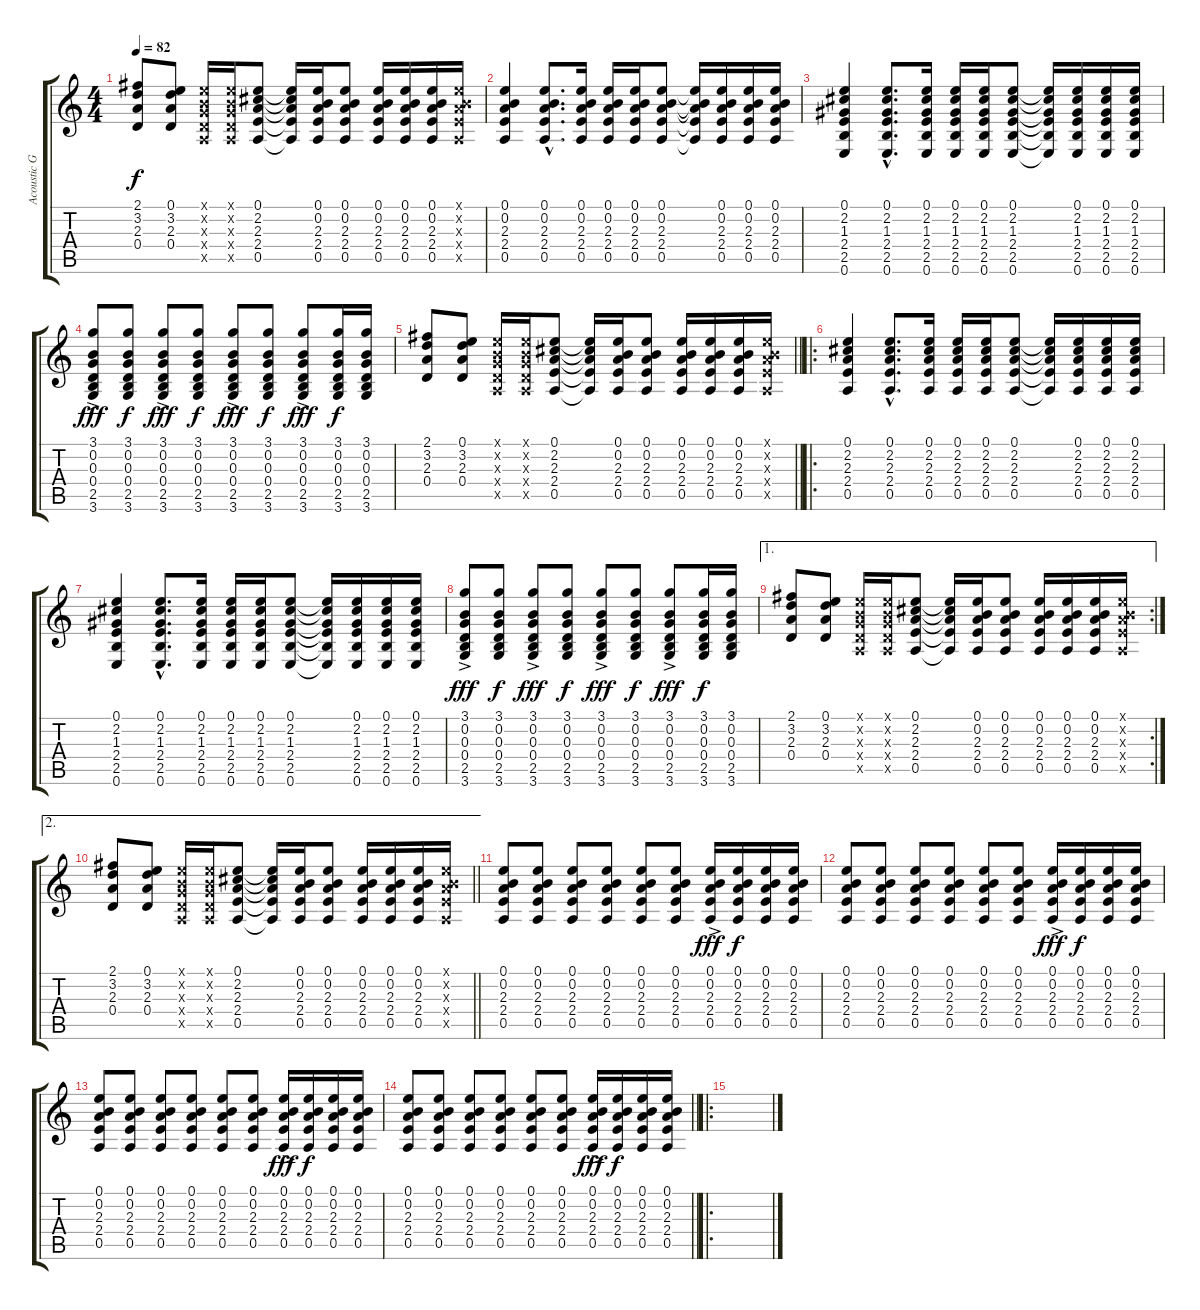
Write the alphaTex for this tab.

\track ("Acoustic Guitar" "Acoustic G") {instrument acousticguitarnylon}
\staff {score tabs}
\tuning (E4 B3 G3 D3 A2 E2) {hide}
\ts (4 4)
\tempo 82
\clef g2
\ks c
(2.1 3.2 2.3 0.4).8{dy f} (0.1 3.2 2.3 0.4).8 (0.1{x} 0.2{x} 0.3{x} 0.4{x} 0.5{x}).16 (0.1{x} 0.2{x} 0.3{x} 0.4{x} 0.5{x}).16 (0.1 2.2 2.3 2.4 0.5).8 (0.1{t} 2.2{t} 2.3{t} 2.4{t} 0.5{t}).16 (0.1 0.2 2.3 2.4 0.5).16 (0.1 0.2 2.3 2.4 0.5).8 (0.1 0.2 2.3 2.4 0.5).16 (0.1 0.2 2.3 2.4 0.5).16 (0.1 0.2 2.3 2.4 0.5).16 (0.1{x} 0.2{x} 2.3{x} 2.4{x} 0.5{x}).16 |
(0.1 0.2 2.3 2.4 0.5).4 (0.1{hac} 0.2{hac} 2.3{hac} 2.4{hac} 0.5{hac}).8{d} (0.1 0.2 2.3 2.4 0.5).16 (0.1 0.2 2.3 2.4 0.5).16 (0.1 0.2 2.3 2.4 0.5).16 (0.1 0.2 2.3 2.4 0.5).8 (0.1{t} 0.2{t} 2.3{t} 2.4{t} 0.5{t}).16 (0.1 0.2 2.3 2.4 0.5).16 (0.1 0.2 2.3 2.4 0.5).16 (0.1 0.2 2.3 2.4 0.5).16 |
(0.1 2.2 1.3 2.4 2.5 0.6).4 (0.1{hac} 2.2{hac} 1.3{hac} 2.4{hac} 2.5{hac} 0.6{hac}).8{d} (0.1 2.2 1.3 2.4 2.5 0.6).16 (0.1 2.2 1.3 2.4 2.5 0.6).16 (0.1 2.2 1.3 2.4 2.5 0.6).16 (0.1 2.2 1.3 2.4 2.5 0.6).8 (0.1{t} 2.2{t} 1.3{t} 2.4{t} 2.5{t} 0.6{t}).16 (0.1 2.2 1.3 2.4 2.5 0.6).16 (0.1 2.2 1.3 2.4 2.5 0.6).16 (0.1 2.2 1.3 2.4 2.5 0.6).16 |
(3.1{ac} 0.2{ac} 0.3{ac} 0.4{ac} 2.5{ac} 3.6{ac}).8{dy fff} (3.1 0.2 0.3 0.4 2.5 3.6).8{dy f} (3.1{ac} 0.2{ac} 0.3{ac} 0.4{ac} 2.5{ac} 3.6{ac}).8{dy fff} (3.1 0.2 0.3 0.4 2.5 3.6).8{dy f} (3.1{ac} 0.2{ac} 0.3{ac} 0.4{ac} 2.5{ac} 3.6{ac}).8{dy fff} (3.1 0.2 0.3 0.4 2.5 3.6).8{dy f} (3.1{ac} 0.2{ac} 0.3{ac} 0.4{ac} 2.5{ac} 3.6{ac}).8{dy fff} (3.1 0.2 0.3 0.4 2.5 3.6).16{dy f} (3.1 0.2 0.3 0.4 2.5 3.6).16 |
\barLineRight lightlight
(2.1 3.2 2.3 0.4).8 (0.1 3.2 2.3 0.4).8 (0.1{x} 0.2{x} 0.3{x} 0.4{x} 0.5{x}).16 (0.1{x} 0.2{x} 0.3{x} 0.4{x} 0.5{x}).16 (0.1 2.2 2.3 2.4 0.5).8 (0.1{t} 2.2{t} 2.3{t} 2.4{t} 0.5{t}).16 (0.1 0.2 2.3 2.4 0.5).16 (0.1 0.2 2.3 2.4 0.5).8 (0.1 0.2 2.3 2.4 0.5).16 (0.1 0.2 2.3 2.4 0.5).16 (0.1 0.2 2.3 2.4 0.5).16 (0.1{x} 0.2{x} 2.3{x} 2.4{x} 0.5{x}).16 |
\ro
(0.1 2.2 2.3 2.4 0.5).4 (0.1{hac} 2.2{hac} 2.3{hac} 2.4{hac} 0.5{hac}).8{d} (0.1 2.2 2.3 2.4 0.5).16 (0.1 2.2 2.3 2.4 0.5).16 (0.1 2.2 2.3 2.4 0.5).16 (0.1 2.2 2.3 2.4 0.5).8 (0.1{t} 2.2{t} 2.3{t} 2.4{t} 0.5{t}).16 (0.1 2.2 2.3 2.4 0.5).16 (0.1 2.2 2.3 2.4 0.5).16 (0.1 2.2 2.3 2.4 0.5).16 |
(0.1 2.2 1.3 2.4 2.5 0.6).4 (0.1{hac} 2.2{hac} 1.3{hac} 2.4{hac} 2.5{hac} 0.6{hac}).8{d} (0.1 2.2 1.3 2.4 2.5 0.6).16 (0.1 2.2 1.3 2.4 2.5 0.6).16 (0.1 2.2 1.3 2.4 2.5 0.6).16 (0.1 2.2 1.3 2.4 2.5 0.6).8 (0.1{t} 2.2{t} 1.3{t} 2.4{t} 2.5{t} 0.6{t}).16 (0.1 2.2 1.3 2.4 2.5 0.6).16 (0.1 2.2 1.3 2.4 2.5 0.6).16 (0.1 2.2 1.3 2.4 2.5 0.6).16 |
(3.1{ac} 0.2{ac} 0.3{ac} 0.4{ac} 2.5{ac} 3.6{ac}).8{dy fff} (3.1 0.2 0.3 0.4 2.5 3.6).8{dy f} (3.1{ac} 0.2{ac} 0.3{ac} 0.4{ac} 2.5{ac} 3.6{ac}).8{dy fff} (3.1 0.2 0.3 0.4 2.5 3.6).8{dy f} (3.1{ac} 0.2{ac} 0.3{ac} 0.4{ac} 2.5{ac} 3.6{ac}).8{dy fff} (3.1 0.2 0.3 0.4 2.5 3.6).8{dy f} (3.1{ac} 0.2{ac} 0.3{ac} 0.4{ac} 2.5{ac} 3.6{ac}).8{dy fff} (3.1 0.2 0.3 0.4 2.5 3.6).16{dy f} (3.1 0.2 0.3 0.4 2.5 3.6).16 |
\ae 1
\rc 2
(2.1 3.2 2.3 0.4).8 (0.1 3.2 2.3 0.4).8 (0.1{x} 0.2{x} 0.3{x} 0.4{x} 0.5{x}).16 (0.1{x} 0.2{x} 0.3{x} 0.4{x} 0.5{x}).16 (0.1 2.2 2.3 2.4 0.5).8 (0.1{t} 2.2{t} 2.3{t} 2.4{t} 0.5{t}).16 (0.1 0.2 2.3 2.4 0.5).16 (0.1 0.2 2.3 2.4 0.5).8 (0.1 0.2 2.3 2.4 0.5).16 (0.1 0.2 2.3 2.4 0.5).16 (0.1 0.2 2.3 2.4 0.5).16 (0.1{x} 0.2{x} 2.3{x} 2.4{x} 0.5{x}).16 |
\ae 2
\barLineRight lightlight
(2.1 3.2 2.3 0.4).8 (0.1 3.2 2.3 0.4).8 (0.1{x} 0.2{x} 0.3{x} 0.4{x} 0.5{x}).16 (0.1{x} 0.2{x} 0.3{x} 0.4{x} 0.5{x}).16 (0.1 2.2 2.3 2.4 0.5).8 (0.1{t} 2.2{t} 2.3{t} 2.4{t} 0.5{t}).16 (0.1 0.2 2.3 2.4 0.5).16 (0.1 0.2 2.3 2.4 0.5).8 (0.1 0.2 2.3 2.4 0.5).16 (0.1 0.2 2.3 2.4 0.5).16 (0.1 0.2 2.3 2.4 0.5).16 (0.1{x} 0.2{x} 2.3{x} 2.4{x} 0.5{x}).16 |
(0.1 0.2 2.3 2.4 0.5).8 (0.1 0.2 2.3 2.4 0.5).8 (0.1 0.2 2.3 2.4 0.5).8 (0.1 0.2 2.3 2.4 0.5).8 (0.1 0.2 2.3 2.4 0.5).8 (0.1 0.2 2.3 2.4 0.5).8 (0.1{ac} 0.2{ac} 2.3{ac} 2.4{ac} 0.5{ac}).16{dy fff} (0.1 0.2 2.3 2.4 0.5).16{dy f} (0.1 0.2 2.3 2.4 0.5).16 (0.1 0.2 2.3 2.4 0.5).16 |
(0.1 0.2 2.3 2.4 0.5).8 (0.1 0.2 2.3 2.4 0.5).8 (0.1 0.2 2.3 2.4 0.5).8 (0.1 0.2 2.3 2.4 0.5).8 (0.1 0.2 2.3 2.4 0.5).8 (0.1 0.2 2.3 2.4 0.5).8 (0.1{ac} 0.2{ac} 2.3{ac} 2.4{ac} 0.5{ac}).16{dy fff} (0.1 0.2 2.3 2.4 0.5).16{dy f} (0.1 0.2 2.3 2.4 0.5).16 (0.1 0.2 2.3 2.4 0.5).16 |
(0.1 0.2 2.3 2.4 0.5).8 (0.1 0.2 2.3 2.4 0.5).8 (0.1 0.2 2.3 2.4 0.5).8 (0.1 0.2 2.3 2.4 0.5).8 (0.1 0.2 2.3 2.4 0.5).8 (0.1 0.2 2.3 2.4 0.5).8 (0.1{ac} 0.2{ac} 2.3{ac} 2.4{ac} 0.5{ac}).16{dy fff} (0.1 0.2 2.3 2.4 0.5).16{dy f} (0.1 0.2 2.3 2.4 0.5).16 (0.1 0.2 2.3 2.4 0.5).16 |
\barLineRight lightlight
(0.1 0.2 2.3 2.4 0.5).8 (0.1 0.2 2.3 2.4 0.5).8 (0.1 0.2 2.3 2.4 0.5).8 (0.1 0.2 2.3 2.4 0.5).8 (0.1 0.2 2.3 2.4 0.5).8 (0.1 0.2 2.3 2.4 0.5).8 (0.1{ac} 0.2{ac} 2.3{ac} 2.4{ac} 0.5{ac}).16{dy fff} (0.1 0.2 2.3 2.4 0.5).16{dy f} (0.1 0.2 2.3 2.4 0.5).16 (0.1 0.2 2.3 2.4 0.5).16 |
\ro
